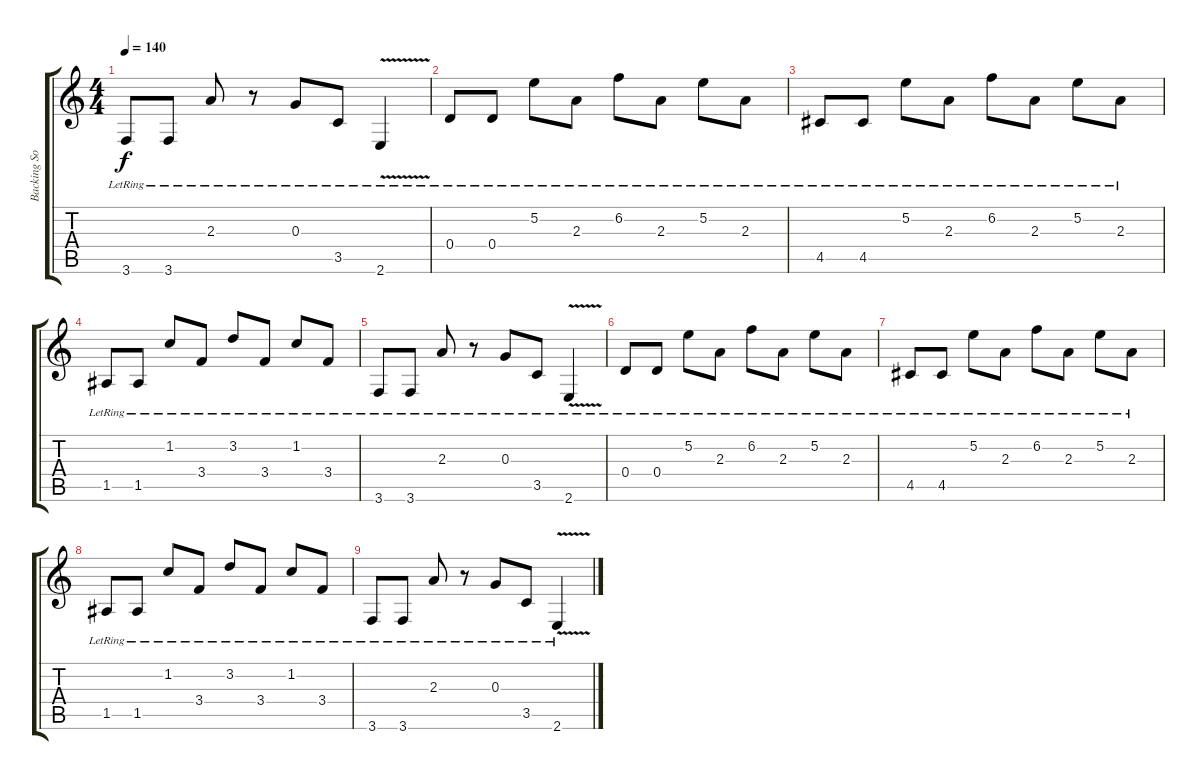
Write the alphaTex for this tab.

\track ("Backing Solo" "Backing So") {instrument acousticguitarsteel}
\staff {score tabs}
\tuning (E4 B3 G3 D3 A2 D2) {hide}
\ts (4 4)
\tempo 140
\clef g2
\ks c
3.6{lr}.8{dy f} 3.6{lr}.8 2.3{lr}.8 r.8 0.3{lr}.8 3.5{lr}.8 2.6{v lr}.4 |
0.4{lr}.8{volume 11 instrument acousticguitarsteel} 0.4{lr}.8 5.2{lr}.8 2.3{lr}.8 6.2{lr}.8 2.3{lr}.8 5.2{lr}.8 2.3{lr}.8 |
4.5{lr}.8 4.5{lr}.8 5.2{lr}.8 2.3{lr}.8 6.2{lr}.8 2.3{lr}.8 5.2{lr}.8 2.3{lr}.8 |
1.5{lr}.8 1.5{lr}.8 1.2{lr}.8 3.4{lr}.8 3.2{lr}.8 3.4{lr}.8 1.2{lr}.8 3.4{lr}.8 |
3.6{lr}.8 3.6{lr}.8 2.3{lr}.8 r.8 0.3{lr}.8 3.5{lr}.8 2.6{v lr}.4 |
0.4{lr}.8{volume 9 instrument acousticguitarsteel} 0.4{lr}.8 5.2{lr}.8 2.3{lr}.8 6.2{lr}.8 2.3{lr}.8 5.2{lr}.8 2.3{lr}.8 |
4.5{lr}.8{volume 7} 4.5{lr}.8 5.2{lr}.8 2.3{lr}.8 6.2{lr}.8 2.3{lr}.8 5.2{lr}.8 2.3{lr}.8 |
1.5{lr}.8{volume 5} 1.5{lr}.8 1.2{lr}.8 3.4{lr}.8 3.2{lr}.8 3.4{lr}.8 1.2{lr}.8 3.4{lr}.8 |
3.6{lr}.8 3.6{lr}.8 2.3{lr}.8 r.8 0.3{lr}.8 3.5{lr}.8 2.6{v lr}.4
